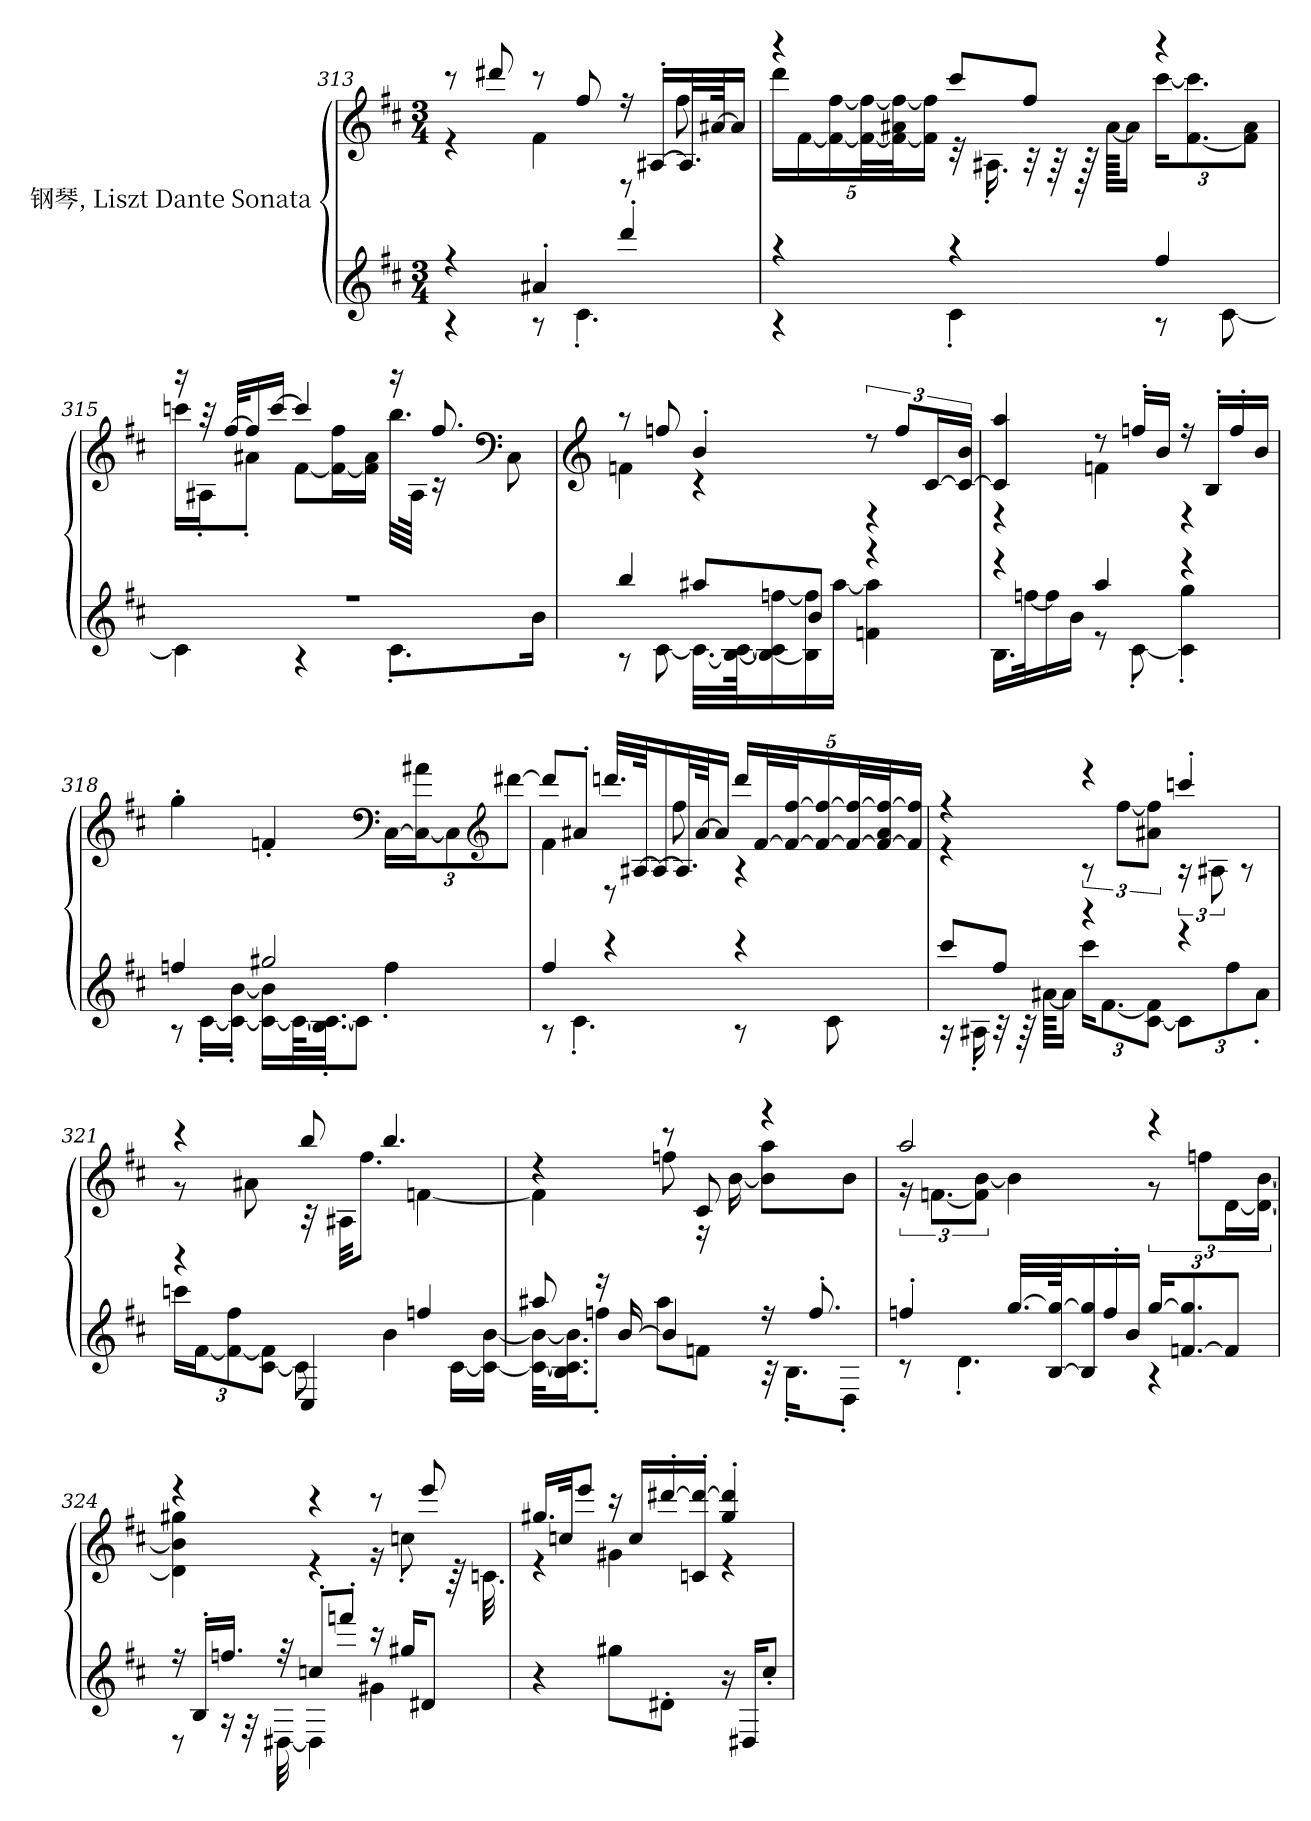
**kern	**kern
*part1	*part1
*staff2	*staff1
*I"钢琴, Liszt Dante Sonata	*
*clefG2	*clefG2
*k[f#c#]	*k[f#c#]
*M3/4	*M3/4
=313	=313
*^	*^
4r	4r	8r	4r
.	.	8ddd#X/	.
4a#X'/	8r	8r	4f#\
.	4.c#'\	8ff#/	.
4ddd'/	.	16r	8r
.	.	[16A#X'/LL	.
.	.	32.A#/L]	8ff#\
.	.	[64a#X/JK	.
.	.	16a#/JJ]	.
!!LO:LB:g=z	!!
=314	=314	=314	=314
*	*	*	*Xbrackettup
4r	4r	4r	20ddd\LL
.	.	.	[20f#\
.	.	.	20f#\_ [20ff#\
.	.	.	40f#\_ 40ff#\_L
.	.	.	40f#\_ 40a#X\ 40ff#\_J
.	.	.	20f#\] 20ff#\]JJ
4r	4c#'\	8ccc#/L	32r
.	.	.	16.A#X'\
.	.	8ff#/J	32r
.	.	.	64r
.	.	.	128r
.	.	.	[128a#\KKKLL
.	.	.	16a#\JJ]
4ff#/	8r	4r	[24ccc#\KL
.	.	.	[12.f#\ 12.ccc#\]
.	[8c#\	.	.
.	.	.	12f#\] 12a#\J
=315	=315	=315	=315
2.r	4c#\]	16r	16cccn\LL
.	.	32r	16A#X'\J
.	.	[32ff#/KLL	.
.	.	16ff#/]	8a#X'\J
.	.	[16ccc/JJ	.
.	4r	4ccc/]	[8f#\L
.	.	.	16f#\_ 16ff#\L
.	.	.	16f#\] 16a#\JJ
.	8.c#'\L	16r	32.bb\LLL
.	.	.	64A#\JJJk
.	.	8.ff#/	16r
*	*	*clefF4	*
.	.	.	8C#\
.	16b\Jk	.	.
!!LO:PB:g=z	!!
=316	=316	=316	=316
*	*	*clefG2	*
4bb/	8r	8r	4fn\
.	[8c#\	8ffn/	.
8aa#X/L	32.c#\LLL_	4b'/	4r
.	[64B\ 64c#\_JK	.	.
.	16B\_ 16c#\] [16ffn\	.	.
8b/J	16B\] 16ff\]	.	.
.	[16aa#\JJ	.	.
*	*	*brackettup	*
4r	4fn\ 4aa#\]	12r	4r
.	.	12ff/L	.
.	.	[24c#/L	.
.	.	24c#/_ 24b/JJ	.
=317	=317	=317	=317
4r	16.B\LL	4c#/] 4aa/	4r
.	[32ffn\K	.	.
.	16ff\]	.	.
.	16b\JJ	.	.
4aa/	8r	8r	4fn\
.	[8c#'\	16ffn'/LL	.
.	.	16b/JJ	.
4r	4c#\]' 4gg\'	16r	4r
.	.	16B'/LL	.
.	.	16ff'/	.
.	.	16b/JJ	.
*	*	*v	*v
!!LO:LB:g=z
=318	=318	=318
4ffn/	8r	4gg'\
.	[16c#'\LL	.
.	16c#\_' [16b\'JJ	.
2gg#X/	16c#\_ 16b\]LL	4fn'/
.	64c#\KL_	.
.	32.B\' 32.c#\_'JJ	.
.	8c#\J]	.
*	*	*clefF4
*	*	*Xbrackettup
.	4ff'\	[24C#\LL
.	.	24C#\_ 24a#X\J
.	.	12C#\]
*	*	*clefG2
.	.	[12ddd#X\J
!!LO:LB:g=z
=319	=319	=319
*	*	*^
4ff#/	8r	8ddd#/L]	4f#\
.	4.c#'\	8a#X'/J	.
4r	.	32.dddn/LLL	8r
.	.	[64A#X/JK	.
.	.	16A#/_	.
.	.	32.A#/L]	8ff#\
.	.	[64a#/JK	.
.	.	16a#/JJ]	.
4r	8r	20ddd/LL	4r
.	.	[40f#/L	.
.	.	40f#/_ [40ff#/J	.
.	.	20f#/_ 20ff#/_	.
.	8c#\	.	.
.	.	40f#/_ 40ff#/_L	.
.	.	40f#/_ 40a#/ 40ff#/_J	.
.	.	20f#/] 20ff#/]JJ	.
=320	=320	=320	=320
8ccc#/L	16r	4r	4r
.	16A#X'\	.	.
8ff#/J	32r	.	.
.	64r	.	.
.	[64a#X\KKLL	.	.
.	16a#\JJ]	.	.
*	*Xbrackettup	*	*brackettup
4r	24ccc#\KL	4r	12r
.	[12.f#\	.	.
.	.	.	[12ff#\L
.	[12c#\ 12f#\]J	.	12a#X\ 12ff#\]J
4r	12c#\L]	4cccn'/	24r
.	.	.	12A#X\
.	12ff#\	.	.
.	.	.	8r
.	12a#'\J	.	.
!!LO:LB:g=z	!!
=321	=321	=321	=321
4r	24cccn\LL	4r	8r
.	[24f#\J	.	.
.	12f#\_ 12ff#\	.	.
.	.	.	8a#X\
.	[12c#\ 12f#\]J	.	.
4C#/	8c#\]	8bb/	32r
.	.	.	32A#X\KKL
.	.	.	8.ff#\J
.	4b\	4.bb/	.
4ffn/	.	.	[4fn\
.	[16c#\LL	.	.
.	16c#\_ [16b\JJ	.	.
=322	=322	=322	=322
8aa#X/	32c#\_ 32b\_KLL	4r	4f\]
.	16.B\ 16.c#\] 16.b\]J	.	.
16r	8ffn'\J	.	.
[16b/	.	.	.
4b/]	8aa#\L	8r	8ffn\
.	8fn\J	8c#/	16r
.	.	.	[16b\
16r	32r	4r	8b\] 8aa\L
.	16.B'\KL	.	.
8.ff'/	.	.	.
.	8D'\J	.	8b\J
!!LO:LB:g=z	!!
=323	=323	=323	=323
4ffn'/	8r	2aa/	24r
.	.	.	[12.fn\L
.	4.d'\	.	.
.	.	.	12f\] [12b\J
[32.gg/LLL	.	.	4b\]
[64B/ 64gg/_JK	.	.	.
16B/] 16gg/]	.	.	.
16ff'/	.	.	.
16b/JJ	.	.	.
[24gg/KL	4r	4r	12r
[12.fn/ 12.gg/]	.	.	.
.	.	.	12ffn\L
12f/J]	.	.	[24d\L
.	.	.	24d\_ [24b\JJ
=324	=324	=324	=324
16r	8r	4r	4d\] 4b\] 4gg#X\
16B'/LL	.	.	.
16.ffn/JJ	16r	.	.
.	32r	.	.
32r	[32D#X\	.	.
8ccn'/L	4D#\]	4r	4r
8fffn'/J	.	.	.
16r	4g#X\	8r	16r
16gg#X/KL	.	.	8ccn'\
8d#X/J	.	8eee/	.
.	.	.	64r
.	.	.	32.cn\
*v	*v	*	*
!!LO:LB:g=z	!!
=325	=325	=325
4r	16.gg#X/LL	4r
.	32ccn/JK	.
.	8eee/J	.
8gg#X\L	16r	4g#X\
.	16cc/LL	.
8d#X'\J	[16ddd#X'/	.
.	16cn/' 16ddd#/_'JJ	.
16r	4gg#/' 4ddd#/]'	4r
16D#X/KL	.	.
8cc#'/J	.	.
*	*v	*v
=	=
*-	*-
